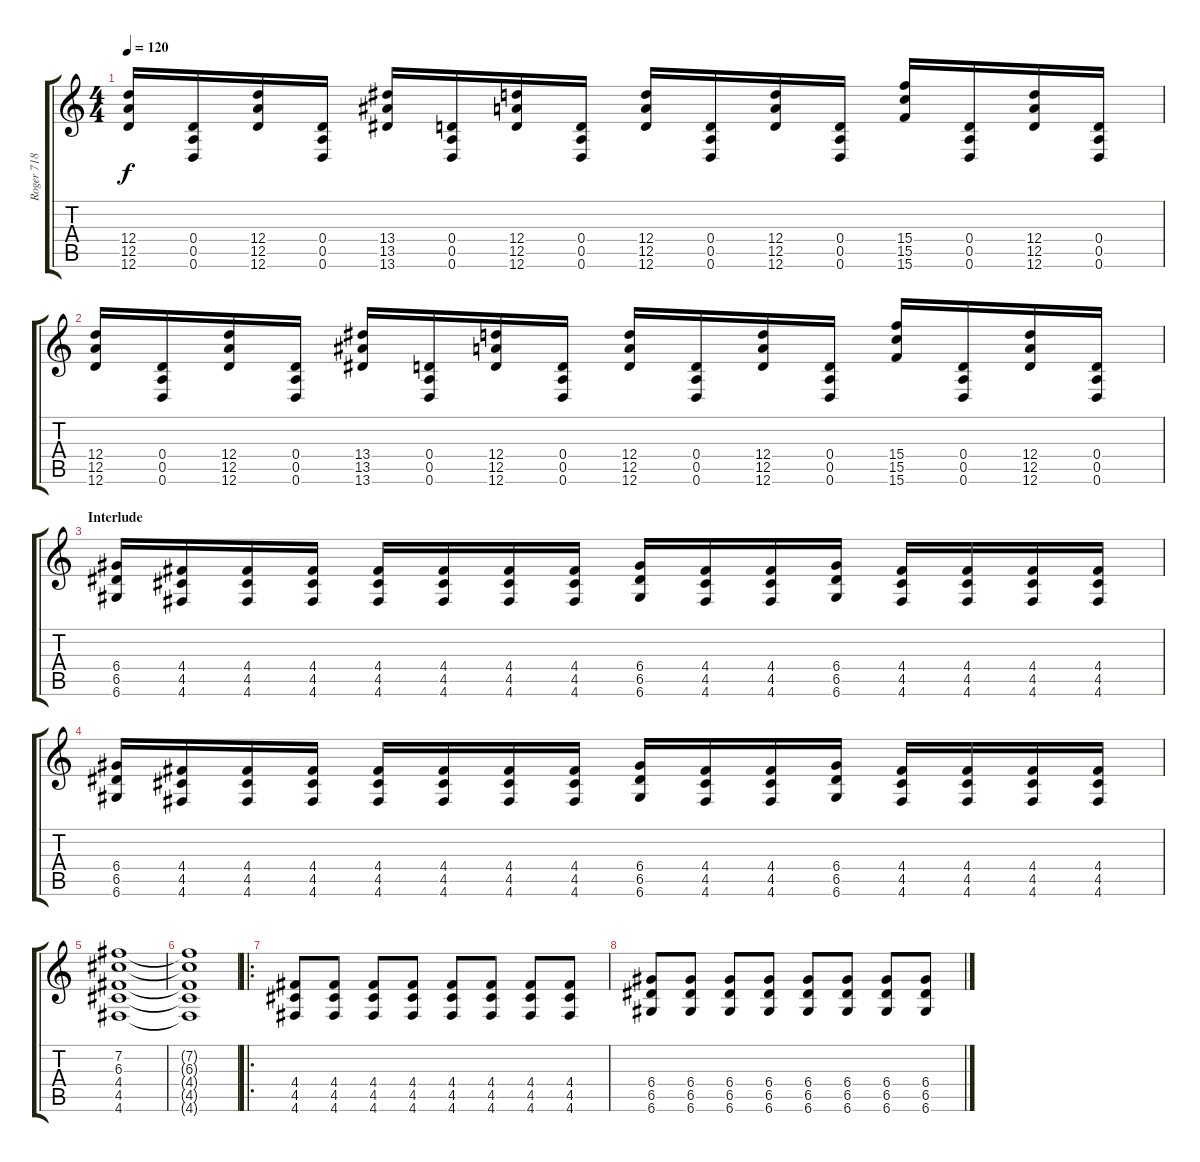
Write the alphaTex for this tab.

\track ("Roger 718" "Roger 718") {instrument distortionguitar}
\staff {score tabs}
\tuning (E4 B3 G3 D3 A2 D2) {hide}
\ts (4 4)
\tempo 120
\clef g2
\ks c
(12.4 12.5 12.6).16{dy f} (0.4 0.5 0.6).16 (12.4 12.5 12.6).16 (0.4 0.5 0.6).16 (13.4 13.5 13.6).16 (0.4 0.5 0.6).16 (12.4 12.5 12.6).16 (0.4 0.5 0.6).16 (12.4 12.5 12.6).16 (0.4 0.5 0.6).16 (12.4 12.5 12.6).16 (0.4 0.5 0.6).16 (15.4 15.5 15.6).16 (0.4 0.5 0.6).16 (12.4 12.5 12.6).16 (0.4 0.5 0.6).16 |
(12.4 12.5 12.6).16 (0.4 0.5 0.6).16 (12.4 12.5 12.6).16 (0.4 0.5 0.6).16 (13.4 13.5 13.6).16 (0.4 0.5 0.6).16 (12.4 12.5 12.6).16 (0.4 0.5 0.6).16 (12.4 12.5 12.6).16 (0.4 0.5 0.6).16 (12.4 12.5 12.6).16 (0.4 0.5 0.6).16 (15.4 15.5 15.6).16 (0.4 0.5 0.6).16 (12.4 12.5 12.6).16 (0.4 0.5 0.6).16 |
\section ("" "Interlude")
(6.4 6.5 6.6).16 (4.4 4.5 4.6).16 (4.4 4.5 4.6).16 (4.4 4.5 4.6).16 (4.4 4.5 4.6).16 (4.4 4.5 4.6).16 (4.4 4.5 4.6).16 (4.4 4.5 4.6).16 (6.4 6.5 6.6).16 (4.4 4.5 4.6).16 (4.4 4.5 4.6).16 (6.4 6.5 6.6).16 (4.4 4.5 4.6).16 (4.4 4.5 4.6).16 (4.4 4.5 4.6).16 (4.4 4.5 4.6).16 |
(6.4 6.5 6.6).16 (4.4 4.5 4.6).16 (4.4 4.5 4.6).16 (4.4 4.5 4.6).16 (4.4 4.5 4.6).16 (4.4 4.5 4.6).16 (4.4 4.5 4.6).16 (4.4 4.5 4.6).16 (6.4 6.5 6.6).16 (4.4 4.5 4.6).16 (4.4 4.5 4.6).16 (6.4 6.5 6.6).16 (4.4 4.5 4.6).16 (4.4 4.5 4.6).16 (4.4 4.5 4.6).16 (4.4 4.5 4.6).16 |
(7.2 6.3 4.4 4.5 4.6).1 |
(7.2{t} 6.3{t} 4.4{t} 4.5{t} 4.6{t}).1 |
\ro
(4.4 4.5 4.6).8 (4.4 4.5 4.6).8 (4.4 4.5 4.6).8 (4.4 4.5 4.6).8 (4.4 4.5 4.6).8 (4.4 4.5 4.6).8 (4.4 4.5 4.6).8 (4.4 4.5 4.6).8 |
(6.4 6.5 6.6).8 (6.4 6.5 6.6).8 (6.4 6.5 6.6).8 (6.4 6.5 6.6).8 (6.4 6.5 6.6).8 (6.4 6.5 6.6).8 (6.4 6.5 6.6).8 (6.4 6.5 6.6).8
